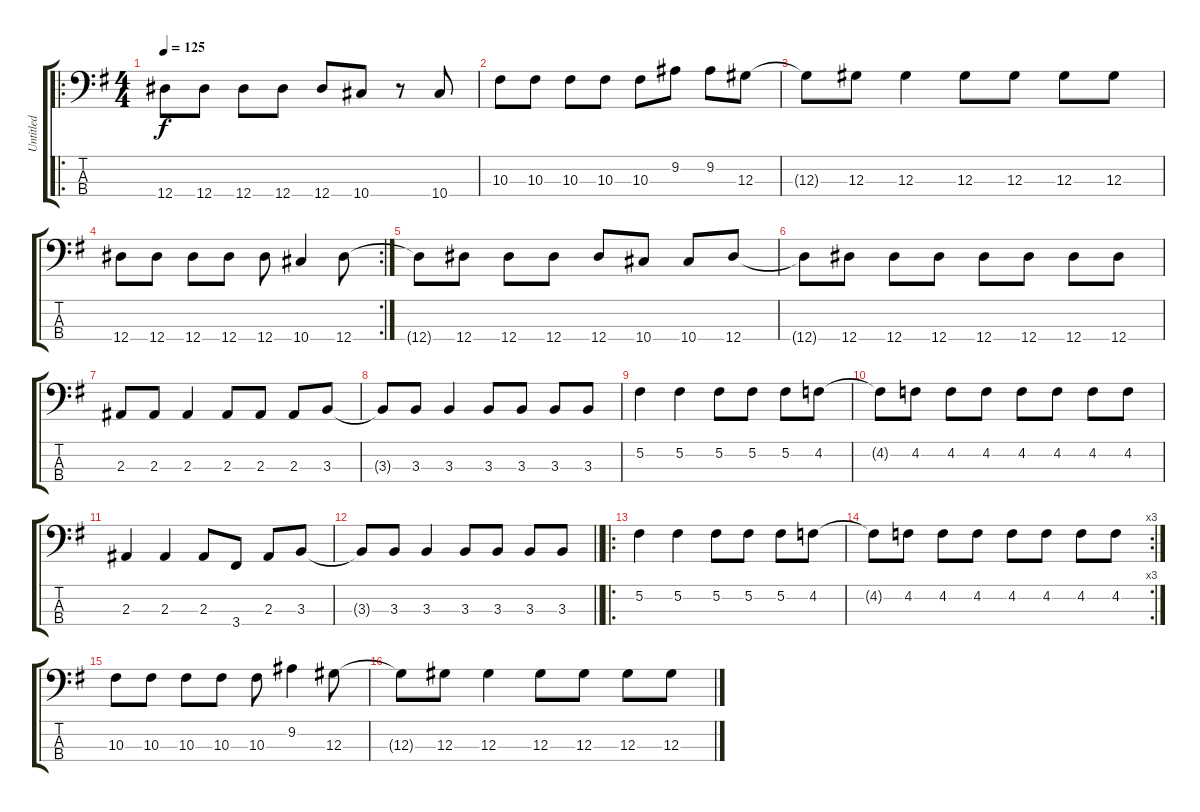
\track ("Untitled" "Untitled") {instrument electricbasspick}
\staff {score tabs}
\tuning (Gb2 Db2 Ab1 Eb1) {hide}
\ro
\ts (4 4)
\tempo 125
\clef f4
\ks g
12.4{t}.8{dy f} 12.4.8 12.4.8 12.4.8 12.4.8 10.4.8 r.8 10.4.8 |
10.3.8 10.3.8 10.3.8 10.3.8 10.3.8 9.2.8 9.2.8 12.3.8 |
12.3{t}.8 12.3.8 12.3.4 12.3.8 12.3.8 12.3.8 12.3.8 |
\rc 2
12.4.8 12.4.8 12.4.8 12.4.8 12.4.8 10.4.4 12.4.8 |
12.4{t}.8 12.4.8 12.4.8 12.4.8 12.4.8 10.4.8 10.4.8 12.4.8 |
12.4{t}.8 12.4.8 12.4.8 12.4.8 12.4.8 12.4.8 12.4.8 12.4.8 |
2.3.8 2.3.8 2.3.4 2.3.8 2.3.8 2.3.8 3.3.8 |
3.3{t}.8 3.3.8 3.3.4 3.3.8 3.3.8 3.3.8 3.3.8 |
5.2.4 5.2.4 5.2.8 5.2.8 5.2.8 4.2.8 |
4.2{t}.8 4.2.8 4.2.8 4.2.8 4.2.8 4.2.8 4.2.8 4.2.8 |
2.3.4 2.3.4 2.3.8 3.4.8 2.3.8 3.3.8 |
\barLineRight lightlight
3.3{t}.8 3.3.8 3.3.4 3.3.8 3.3.8 3.3.8 3.3.8 |
\ro
5.2.4 5.2.4 5.2.8 5.2.8 5.2.8 4.2.8 |
\rc 3
4.2{t}.8 4.2.8 4.2.8 4.2.8 4.2.8 4.2.8 4.2.8 4.2.8 |
10.3.8 10.3.8 10.3.8 10.3.8 10.3.8 9.2.4 12.3.8 |
12.3{t}.8 12.3.8 12.3.4 12.3.8 12.3.8 12.3.8 12.3.8
